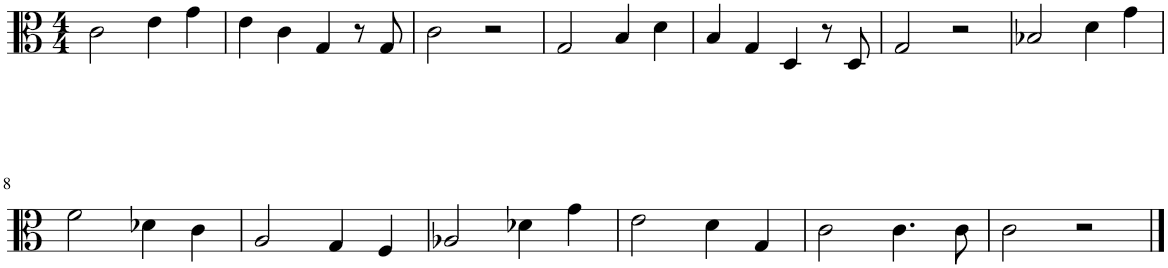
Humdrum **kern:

**kern
*part1
*staff1
*I"Viola
*I'Vla.
*clefC3
*k[]
*M4/4
=1
2c\
4e\
4g\
=2
4e\
4c\
4G/
8r
8G/
=3
2c\
2r
=4
2G/
4B/
4d\
=5
4B/
4G/
4D/
8r
8D/
=6
2G/
2r
=7
2B-X/
4d\
4g\
!!LO:LB:g=z
=8
2f\
4d-X\
4c\
=9
2A/
4G/
4F/
=10
2A-X/
4d-X\
4g\
=11
2e\
4d\
4G/
=12
2c\
4.c\
8c\
=13
2c\
2r
==
*-
